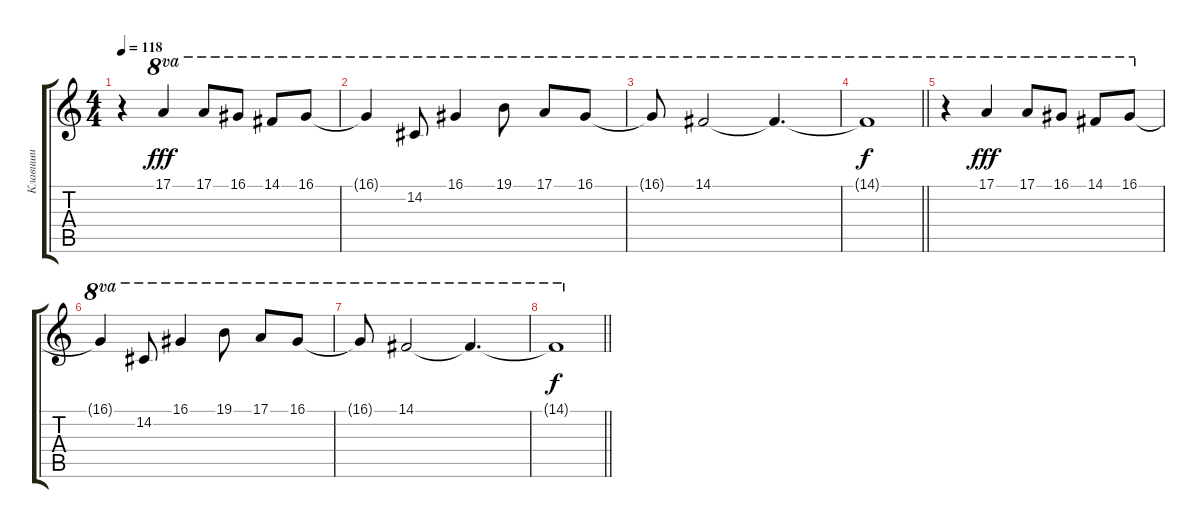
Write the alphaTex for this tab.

\track ("Клавиши" "Клавиши") {instrument synthbrass1}
\staff {score tabs}
\tuning (E4 B3 G3 D3 A2 E2) {hide}
\ts (4 4)
\tempo 118
\clef g2
\ks c
r.4{dy f} 17.1.4{ot 8va dy fff} 17.1.8{ot 8va} 16.1.8{ot 8va} 14.1.8{ot 8va} 16.1.8{ot 8va} |
16.1{t}.4{ot 8va} 14.2.8{ot 8va} 16.1.4{ot 8va} 19.1.8{ot 8va} 17.1.8{ot 8va} 16.1.8{ot 8va} |
16.1{t}.8{ot 8va} 14.1.2{ot 8va} 14.1{t}.4{d ot 8va} |
\barLineRight lightlight
14.1{t}.1{ot 8va dy f} |
r.4{ot 8va} 17.1.4{ot 8va dy fff} 17.1.8{ot 8va} 16.1.8{ot 8va} 14.1.8{ot 8va} 16.1.8{ot 8va} |
16.1{t}.4{ot 8va} 14.2.8{ot 8va} 16.1.4{ot 8va} 19.1.8{ot 8va} 17.1.8{ot 8va} 16.1.8{ot 8va} |
16.1{t}.8{ot 8va} 14.1.2{ot 8va} 14.1{t}.4{d ot 8va volume 4} |
\barLineRight lightlight
14.1{t}.1{ot 8va dy f}
